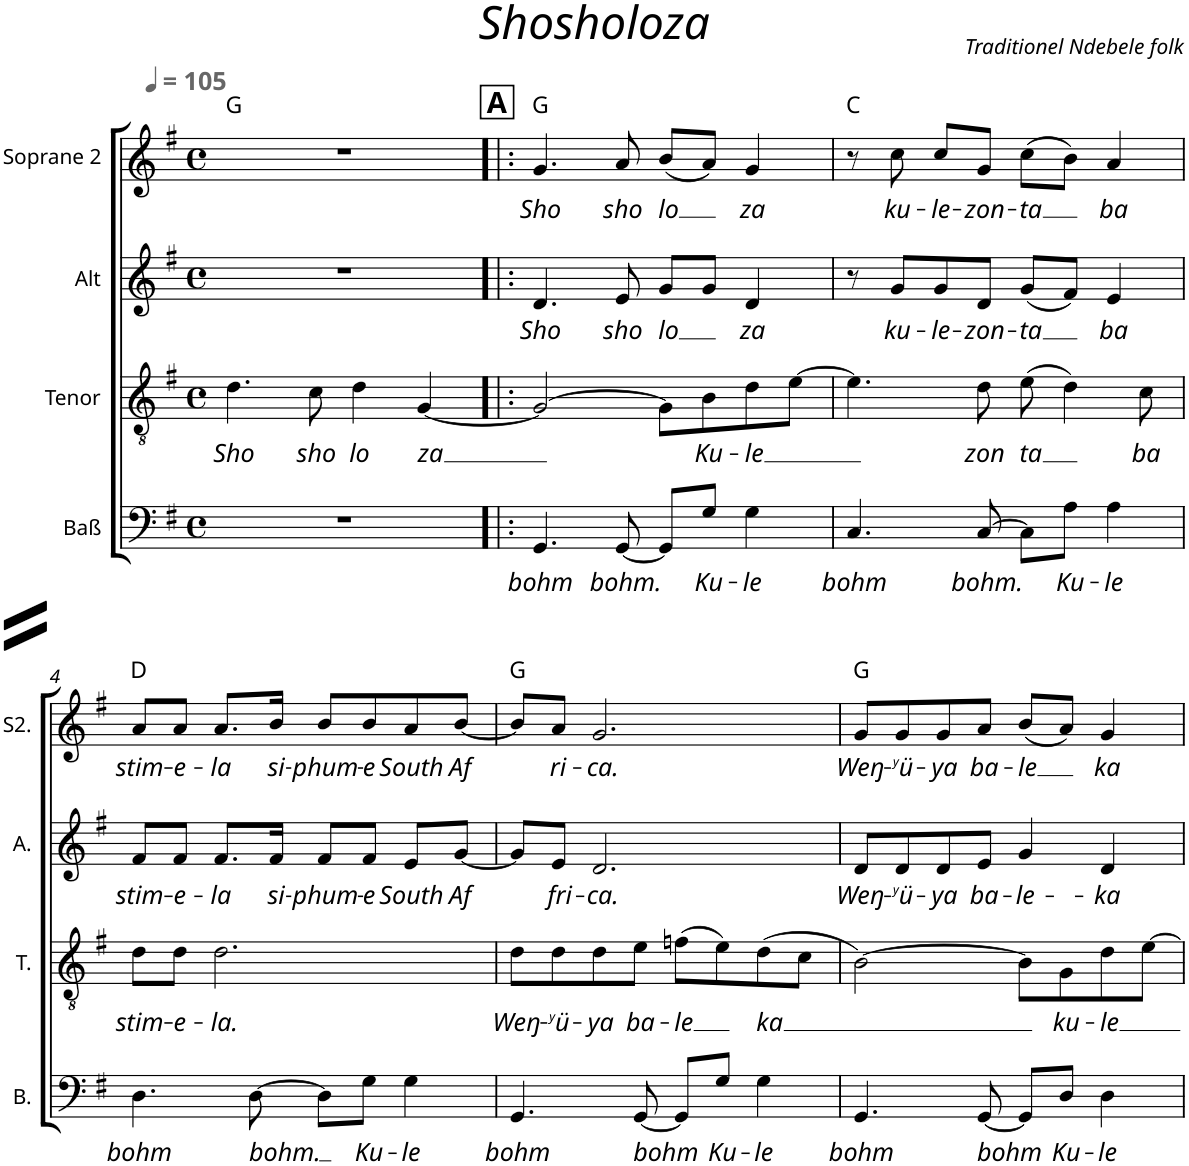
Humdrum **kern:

**kern	**text	**kern	**text	**kern	**text	**kern	**text	**harte	**kern
*part5	*part5	*part4	*part4	*part3	*part3	*part2	*part2	*part2	*part1
*staff5	*staff5	*staff4	*staff4	*staff3	*staff3	*staff2	*staff2	*	*staff1
*I"Baß	*	*I"Tenor	*	*I"Alt	*	*I"Soprane 2	*	*	*I"Soprano 1
*I'B.	*	*I'T.	*	*I'A.	*	*I'S2.	*	*	*I'S1.
*clefF4	*	*clefGv2	*	*clefG2	*	*clefG2	*	*	*clefG2
*k[f#]	*	*k[f#]	*	*k[f#]	*	*k[f#]	*	*	*k[f#]
*M4/4	*	*M4/4	*	*M4/4	*	*M4/4	*	*	*M4/4
*met(c)	*	*met(c)	*	*met(c)	*	*met(c)	*	*	*met(c)
*MM105	*	*MM105	*	*MM105	*	*MM105	*	*	*MM105
=1	=1	=1	=1	=1	=1	=1	=1	=1	=1
!	!	!	!LO:LY:b	!	!	!	!	!	!
1r	.	4.d\	Sho	1r	.	1r	.	G:maj	1r
!	!	!	!LO:LY:b	!	!	!	!	!	!
.	.	8c\	sho	.	.	.	.	.	.
!	!	!	!LO:LY:b	!	!	!	!	!	!
.	.	4d\	lo	.	.	.	.	.	.
!	!	!	!LO:LY:b	!	!	!	!	!	!
.	.	[4G/	za	.	.	.	.	.	.
!!LO:REH:place=s1:a:B:cj:fs=14:t=A
=2!|:	=2!|:	=2!|:	=2!|:	=2!|:	=2!|:	=2!|:	=2!|:	=2!|:	=2!|:
!	!LO:LY:b	!	!	!	!LO:LY:b	!	!LO:LY:b	!	!
4.GG/	bohm	2G/_	.	4.d/	Sho	4.g/	Sho	G:maj	1r
!	!LO:LY:b	!	!	!	!LO:LY:b	!	!LO:LY:b	!	!
[8GG/	bohm.	.	.	8e/	sho	8a/	sho	.	.
!	!	!	!	!	!LO:LY:b	!	!LO:LY:b	!	!
8GG/L]	.	8G\L]	.	8g/L	lo	(8b/L	lo	.	.
!	!LO:LY:b	!	!LO:LY:b	!	!	!	!	!	!
8G/J	Ku-	8B\	Ku-	8g/J	.	8a/J)	.	.	.
!	!LO:LY:b	!	!LO:LY:b	!	!LO:LY:b	!	!LO:LY:b	!	!
4G\	-le	8d\	-le	4d/	za	4g/	za	.	.
.	.	[8e\J	.	.	.	.	.	.	.
=3	=3	=3	=3	=3	=3	=3	=3	=3	=3
!	!LO:LY:b	!	!	!	!	!	!	!	!
4.C/	bohm	4.e\]	.	8r	.	8r	.	C:maj	1r
!	!	!	!	!	!LO:LY:b	!	!LO:LY:b	!	!
.	.	.	.	8g/L	ku-	8cc\	ku-	.	.
!	!	!	!	!	!LO:LY:b	!	!LO:LY:b	!	!
.	.	.	.	8g/	-le-	8cc/L	-le-	.	.
!	!LO:LY:b	!	!LO:LY:b	!	!LO:LY:b	!	!LO:LY:b	!	!
[8C/	bohm.	8d\	zon	8d/J	-zon-	8g/J	-zon-	.	.
!	!	!	!LO:LY:b	!	!LO:LY:b	!	!LO:LY:b	!	!
8C\L]	.	(8e\	-ta	(8g/L	-ta	(8cc\L	-ta	.	.
!	!LO:LY:b	!	!	!	!	!	!	!	!
8A\J	Ku-	4d\)	.	8f#/J)	.	8b\J)	.	.	.
!	!LO:LY:b	!	!	!	!LO:LY:b	!	!LO:LY:b	!	!
4A\	-le	.	.	4e/	ba	4a/	ba	.	.
!	!	!	!LO:LY:b	!	!	!	!	!	!
.	.	8c\	ba	.	.	.	.	.	.
!!LO:LB:g=z
=4	=4	=4	=4	=4	=4	=4	=4	=4	=4
!	!LO:LY:b	!	!LO:LY:b	!	!LO:LY:b	!	!LO:LY:b	!	!
4.D\	bohm	8d\L	stim-	8f#/L	stim-	8a/L	stim-	D:maj	1r
!	!	!	!LO:LY:b	!	!LO:LY:b	!	!LO:LY:b	!	!
.	.	8d\J	-e-	8f#/J	-e-	8a/J	-e-	.	.
!	!	!	!LO:LY:b	!	!LO:LY:b	!	!LO:LY:b	!	!
.	.	2.d\	-la.	8.f#/L	-la	8.a/L	-la	.	.
!	!LO:LY:b	!	!	!	!	!	!	!	!
[8D\	bohm.	.	.	.	.	.	.	.	.
!	!	!	!	!	!LO:LY:b	!	!LO:LY:b	!	!
.	.	.	.	16f#/Jk	si-	16b/Jk	si-	.	.
!	!	!	!	!	!LO:LY:b	!	!LO:LY:b	!	!
8D\L]	.	.	.	8f#/L	-phum-	8b/L	-phum-	.	.
!	!LO:LY:b	!	!	!	!LO:LY:b	!	!LO:LY:b	!	!
8G\J	Ku-	.	.	8f#/J	-e	8b/	-e	.	.
!	!LO:LY:b	!	!	!	!LO:LY:b	!	!LO:LY:b	!	!
4G\	-le	.	.	8e/L	South	8a/	South	.	.
!	!	!	!	!	!LO:LY:b	!	!LO:LY:b	!	!
.	.	.	.	[8g/J	-Af	[8b/J	-Af	.	.
=5	=5	=5	=5	=5	=5	=5	=5	=5	=5
!	!LO:LY:b	!	!LO:LY:b	!	!	!	!	!	!
4.GG/	bohm	8d\L	Weŋ-	8g/L]	.	8b/L]	.	G:maj	1r
!	!	!	!LO:LY:b	!	!LO:LY:b	!	!LO:LY:b	!	!
.	.	8d\	-y ü	8e/J	fri-	8a/J	ri-	.	.
!	!	!	!LO:LY:b	!	!LO:LY:b	!	!LO:LY:b	!	!
.	.	8d\	-ya	2.d/	-ca.	2.g/	-ca.	.	.
!	!LO:LY:b	!	!LO:LY:b	!	!	!	!	!	!
[8GG/	bohm	8e\J	ba-	.	.	.	.	.	.
!	!	!	!LO:LY:b	!	!	!	!	!	!
8GG/L]	.	(8fn\L	-le	.	.	.	.	.	.
!	!LO:LY:b	!	!	!	!	!	!	!	!
8G/J	Ku-	8e\)	.	.	.	.	.	.	.
!	!LO:LY:b	!	!LO:LY:b	!	!	!	!	!	!
4G\	-le	(8d\	ka	.	.	.	.	.	.
.	.	8c\J	.	.	.	.	.	.	.
=6	=6	=6	=6	=6	=6	=6	=6	=6	=6
!	!LO:LY:b	!	!	!	!LO:LY:b	!	!LO:LY:b	!	!
4.GG/	bohm	[2B\)	.	8d/L	Weŋ-	8g/L	Weŋ-	G:maj	1r
!	!	!	!	!	!LO:LY:b	!	!LO:LY:b	!	!
.	.	.	.	8d/	-y ü	8g/	-y ü	.	.
!	!	!	!	!	!LO:LY:b	!	!LO:LY:b	!	!
.	.	.	.	8d/	-ya	8g/	-ya	.	.
!	!LO:LY:b	!	!	!	!LO:LY:b	!	!LO:LY:b	!	!
[8GG/	bohm	.	.	8e/J	ba-	8a/J	ba-	.	.
!	!	!	!	!	!LO:LY:b	!	!LO:LY:b	!	!
8GG/L]	.	8B\L]	.	4g/	-le-	(8b/L	-le	.	.
!	!LO:LY:b	!	!LO:LY:b	!	!	!	!	!	!
8D/J	Ku-	8G\	ku-	.	.	8a/J)	.	.	.
!	!LO:LY:b	!	!LO:LY:b	!	!LO:LY:b	!	!LO:LY:b	!	!
4D\	-le	8d\	-le	4d/	-ka	4g/	ka	.	.
.	.	[8e\J	.	.	.	.	.	.	.
=	=	=	=	=	=	=	=	=	=
*-	*-	*-	*-	*-	*-	*-	*-	*-	*-
